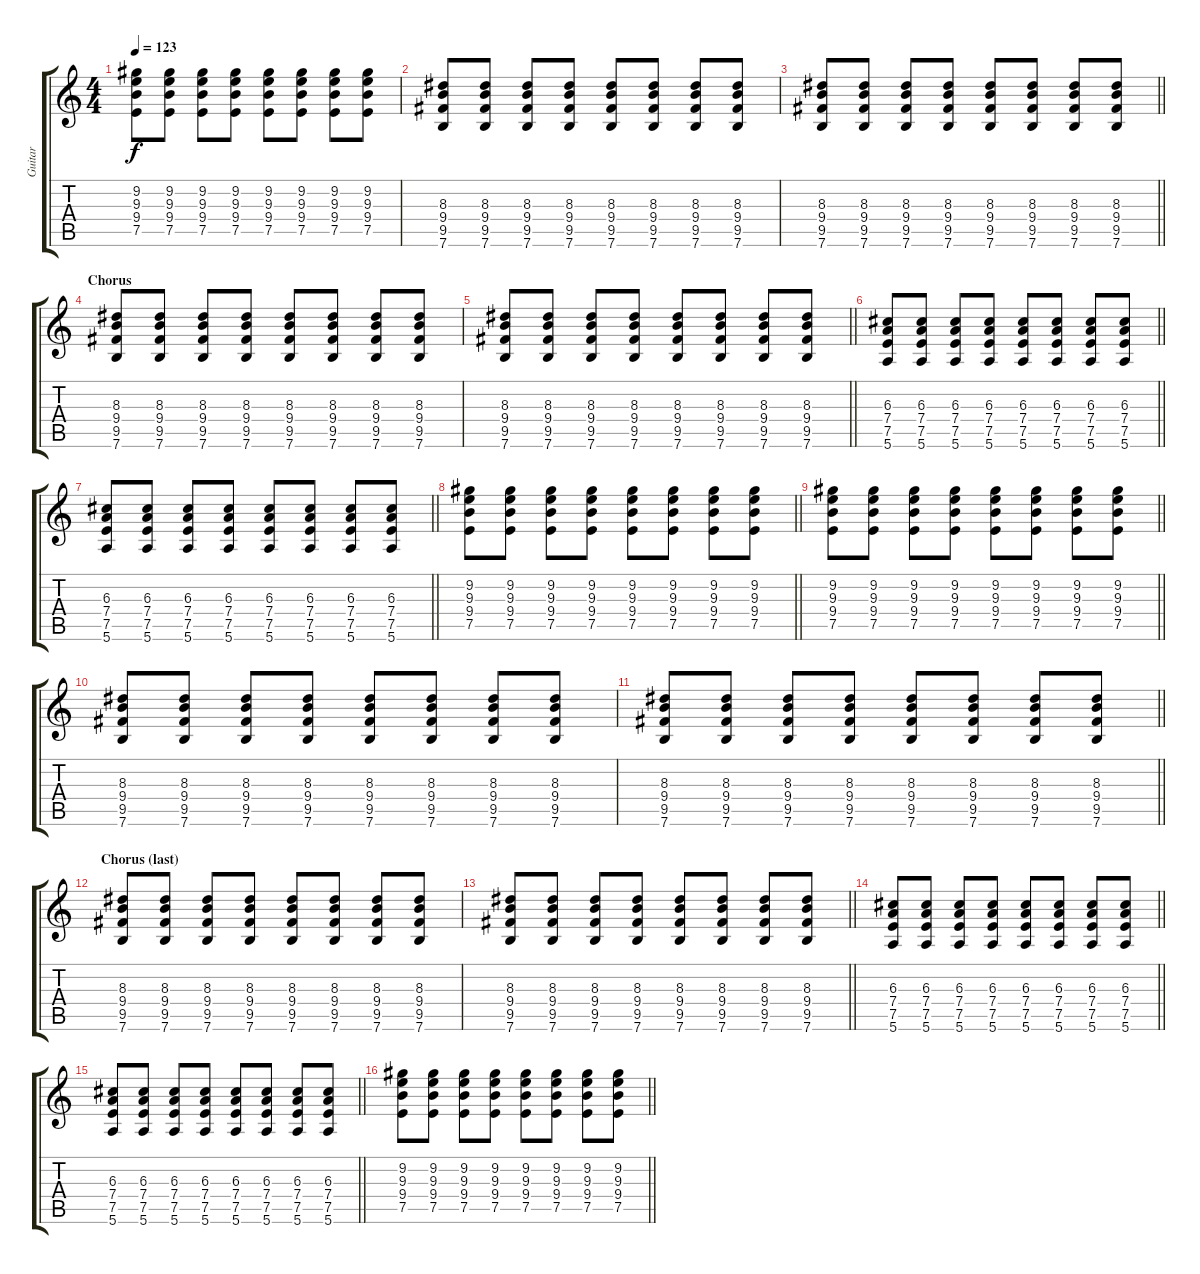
\track ("Guitar" "Guitar") {instrument electricguitarclean}
\staff {score tabs}
\tuning (E4 B3 G3 D3 A2 E2) {hide}
\ts (4 4)
\tempo 123
\clef g2
\ks c
(9.2 9.3 9.4 7.5).8{dy f} (9.2 9.3 9.4 7.5).8 (9.2 9.3 9.4 7.5).8 (9.2 9.3 9.4 7.5).8 (9.2 9.3 9.4 7.5).8 (9.2 9.3 9.4 7.5).8 (9.2 9.3 9.4 7.5).8 (9.2 9.3 9.4 7.5).8 |
(8.3 9.4 9.5 7.6).8 (8.3 9.4 9.5 7.6).8 (8.3 9.4 9.5 7.6).8 (8.3 9.4 9.5 7.6).8 (8.3 9.4 9.5 7.6).8 (8.3 9.4 9.5 7.6).8 (8.3 9.4 9.5 7.6).8 (8.3 9.4 9.5 7.6).8 |
\barLineRight lightlight
(8.3 9.4 9.5 7.6).8 (8.3 9.4 9.5 7.6).8 (8.3 9.4 9.5 7.6).8 (8.3 9.4 9.5 7.6).8 (8.3 9.4 9.5 7.6).8 (8.3 9.4 9.5 7.6).8 (8.3 9.4 9.5 7.6).8 (8.3 9.4 9.5 7.6).8 |
\section ("" "Chorus ")
(8.3 9.4 9.5 7.6).8 (8.3 9.4 9.5 7.6).8 (8.3 9.4 9.5 7.6).8 (8.3 9.4 9.5 7.6).8 (8.3 9.4 9.5 7.6).8 (8.3 9.4 9.5 7.6).8 (8.3 9.4 9.5 7.6).8 (8.3 9.4 9.5 7.6).8 |
\barLineRight lightlight
(8.3 9.4 9.5 7.6).8 (8.3 9.4 9.5 7.6).8 (8.3 9.4 9.5 7.6).8 (8.3 9.4 9.5 7.6).8 (8.3 9.4 9.5 7.6).8 (8.3 9.4 9.5 7.6).8 (8.3 9.4 9.5 7.6).8 (8.3 9.4 9.5 7.6).8 |
\barLineRight lightlight
(6.3 7.4 7.5 5.6).8 (6.3 7.4 7.5 5.6).8 (6.3 7.4 7.5 5.6).8 (6.3 7.4 7.5 5.6).8 (6.3 7.4 7.5 5.6).8 (6.3 7.4 7.5 5.6).8 (6.3 7.4 7.5 5.6).8 (6.3 7.4 7.5 5.6).8 |
\barLineRight lightlight
(6.3 7.4 7.5 5.6).8 (6.3 7.4 7.5 5.6).8 (6.3 7.4 7.5 5.6).8 (6.3 7.4 7.5 5.6).8 (6.3 7.4 7.5 5.6).8 (6.3 7.4 7.5 5.6).8 (6.3 7.4 7.5 5.6).8 (6.3 7.4 7.5 5.6).8 |
\barLineRight lightlight
(9.2 9.3 9.4 7.5).8 (9.2 9.3 9.4 7.5).8 (9.2 9.3 9.4 7.5).8 (9.2 9.3 9.4 7.5).8 (9.2 9.3 9.4 7.5).8 (9.2 9.3 9.4 7.5).8 (9.2 9.3 9.4 7.5).8 (9.2 9.3 9.4 7.5).8 |
\barLineRight lightlight
(9.2 9.3 9.4 7.5).8 (9.2 9.3 9.4 7.5).8 (9.2 9.3 9.4 7.5).8 (9.2 9.3 9.4 7.5).8 (9.2 9.3 9.4 7.5).8 (9.2 9.3 9.4 7.5).8 (9.2 9.3 9.4 7.5).8 (9.2 9.3 9.4 7.5).8 |
(8.3 9.4 9.5 7.6).8 (8.3 9.4 9.5 7.6).8 (8.3 9.4 9.5 7.6).8 (8.3 9.4 9.5 7.6).8 (8.3 9.4 9.5 7.6).8 (8.3 9.4 9.5 7.6).8 (8.3 9.4 9.5 7.6).8 (8.3 9.4 9.5 7.6).8 |
\barLineRight lightlight
(8.3 9.4 9.5 7.6).8 (8.3 9.4 9.5 7.6).8 (8.3 9.4 9.5 7.6).8 (8.3 9.4 9.5 7.6).8 (8.3 9.4 9.5 7.6).8 (8.3 9.4 9.5 7.6).8 (8.3 9.4 9.5 7.6).8 (8.3 9.4 9.5 7.6).8 |
\section ("" "  Chorus (last)")
(8.3 9.4 9.5 7.6).8 (8.3 9.4 9.5 7.6).8 (8.3 9.4 9.5 7.6).8 (8.3 9.4 9.5 7.6).8 (8.3 9.4 9.5 7.6).8 (8.3 9.4 9.5 7.6).8 (8.3 9.4 9.5 7.6).8 (8.3 9.4 9.5 7.6).8 |
\barLineRight lightlight
(8.3 9.4 9.5 7.6).8 (8.3 9.4 9.5 7.6).8 (8.3 9.4 9.5 7.6).8 (8.3 9.4 9.5 7.6).8 (8.3 9.4 9.5 7.6).8 (8.3 9.4 9.5 7.6).8 (8.3 9.4 9.5 7.6).8 (8.3 9.4 9.5 7.6).8 |
\barLineRight lightlight
(6.3 7.4 7.5 5.6).8 (6.3 7.4 7.5 5.6).8 (6.3 7.4 7.5 5.6).8 (6.3 7.4 7.5 5.6).8 (6.3 7.4 7.5 5.6).8 (6.3 7.4 7.5 5.6).8 (6.3 7.4 7.5 5.6).8 (6.3 7.4 7.5 5.6).8 |
\barLineRight lightlight
(6.3 7.4 7.5 5.6).8 (6.3 7.4 7.5 5.6).8 (6.3 7.4 7.5 5.6).8 (6.3 7.4 7.5 5.6).8 (6.3 7.4 7.5 5.6).8 (6.3 7.4 7.5 5.6).8 (6.3 7.4 7.5 5.6).8 (6.3 7.4 7.5 5.6).8 |
\barLineRight lightlight
(9.2 9.3 9.4 7.5).8 (9.2 9.3 9.4 7.5).8 (9.2 9.3 9.4 7.5).8 (9.2 9.3 9.4 7.5).8 (9.2 9.3 9.4 7.5).8 (9.2 9.3 9.4 7.5).8 (9.2 9.3 9.4 7.5).8 (9.2 9.3 9.4 7.5).8
